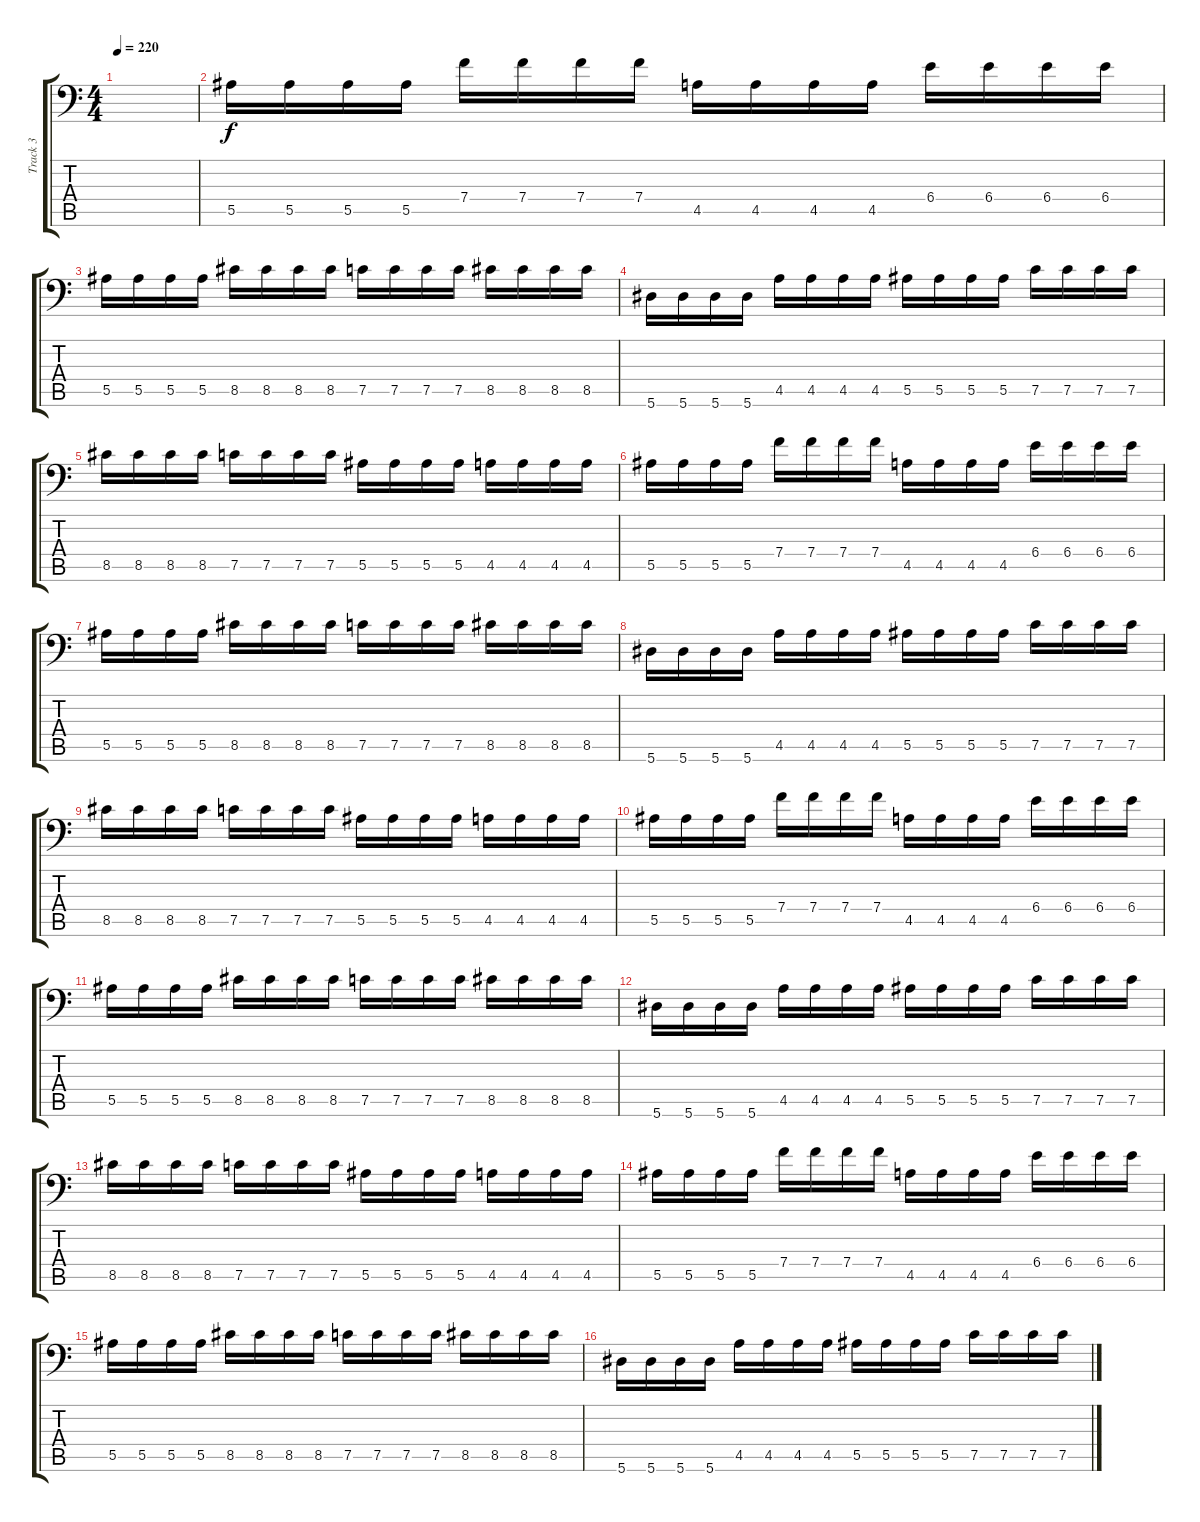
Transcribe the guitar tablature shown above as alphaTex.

\track ("Track 3" "Track 3") {instrument overdrivenguitar}
\staff {score tabs}
\tuning (C4 G3 Eb3 Bb2 F2 Bb1) {hide}
\ts (4 4)
\tempo 220
\clef f4
\ks c
|
5.5.16 5.5.16 5.5.16 5.5.16 7.4.16 7.4.16 7.4.16 7.4.16 4.5.16 4.5.16 4.5.16 4.5.16 6.4.16 6.4.16 6.4.16 6.4.16 |
5.5.16 5.5.16 5.5.16 5.5.16 8.5.16 8.5.16 8.5.16 8.5.16 7.5.16 7.5.16 7.5.16 7.5.16 8.5.16 8.5.16 8.5.16 8.5.16 |
5.6.16 5.6.16 5.6.16 5.6.16 4.5.16 4.5.16 4.5.16 4.5.16 5.5.16 5.5.16 5.5.16 5.5.16 7.5.16 7.5.16 7.5.16 7.5.16 |
8.5.16 8.5.16 8.5.16 8.5.16 7.5.16 7.5.16 7.5.16 7.5.16 5.5.16 5.5.16 5.5.16 5.5.16 4.5.16 4.5.16 4.5.16 4.5.16 |
5.5.16 5.5.16 5.5.16 5.5.16 7.4.16 7.4.16 7.4.16 7.4.16 4.5.16 4.5.16 4.5.16 4.5.16 6.4.16 6.4.16 6.4.16 6.4.16 |
5.5.16 5.5.16 5.5.16 5.5.16 8.5.16 8.5.16 8.5.16 8.5.16 7.5.16 7.5.16 7.5.16 7.5.16 8.5.16 8.5.16 8.5.16 8.5.16 |
5.6.16 5.6.16 5.6.16 5.6.16 4.5.16 4.5.16 4.5.16 4.5.16 5.5.16 5.5.16 5.5.16 5.5.16 7.5.16 7.5.16 7.5.16 7.5.16 |
8.5.16 8.5.16 8.5.16 8.5.16 7.5.16 7.5.16 7.5.16 7.5.16 5.5.16 5.5.16 5.5.16 5.5.16 4.5.16 4.5.16 4.5.16 4.5.16 |
5.5.16 5.5.16 5.5.16 5.5.16 7.4.16 7.4.16 7.4.16 7.4.16 4.5.16 4.5.16 4.5.16 4.5.16 6.4.16 6.4.16 6.4.16 6.4.16 |
5.5.16 5.5.16 5.5.16 5.5.16 8.5.16 8.5.16 8.5.16 8.5.16 7.5.16 7.5.16 7.5.16 7.5.16 8.5.16 8.5.16 8.5.16 8.5.16 |
5.6.16 5.6.16 5.6.16 5.6.16 4.5.16 4.5.16 4.5.16 4.5.16 5.5.16 5.5.16 5.5.16 5.5.16 7.5.16 7.5.16 7.5.16 7.5.16 |
8.5.16 8.5.16 8.5.16 8.5.16 7.5.16 7.5.16 7.5.16 7.5.16 5.5.16 5.5.16 5.5.16 5.5.16 4.5.16 4.5.16 4.5.16 4.5.16 |
5.5.16 5.5.16 5.5.16 5.5.16 7.4.16 7.4.16 7.4.16 7.4.16 4.5.16 4.5.16 4.5.16 4.5.16 6.4.16 6.4.16 6.4.16 6.4.16 |
5.5.16 5.5.16 5.5.16 5.5.16 8.5.16 8.5.16 8.5.16 8.5.16 7.5.16 7.5.16 7.5.16 7.5.16 8.5.16 8.5.16 8.5.16 8.5.16 |
5.6.16 5.6.16 5.6.16 5.6.16 4.5.16 4.5.16 4.5.16 4.5.16 5.5.16 5.5.16 5.5.16 5.5.16 7.5.16 7.5.16 7.5.16 7.5.16
